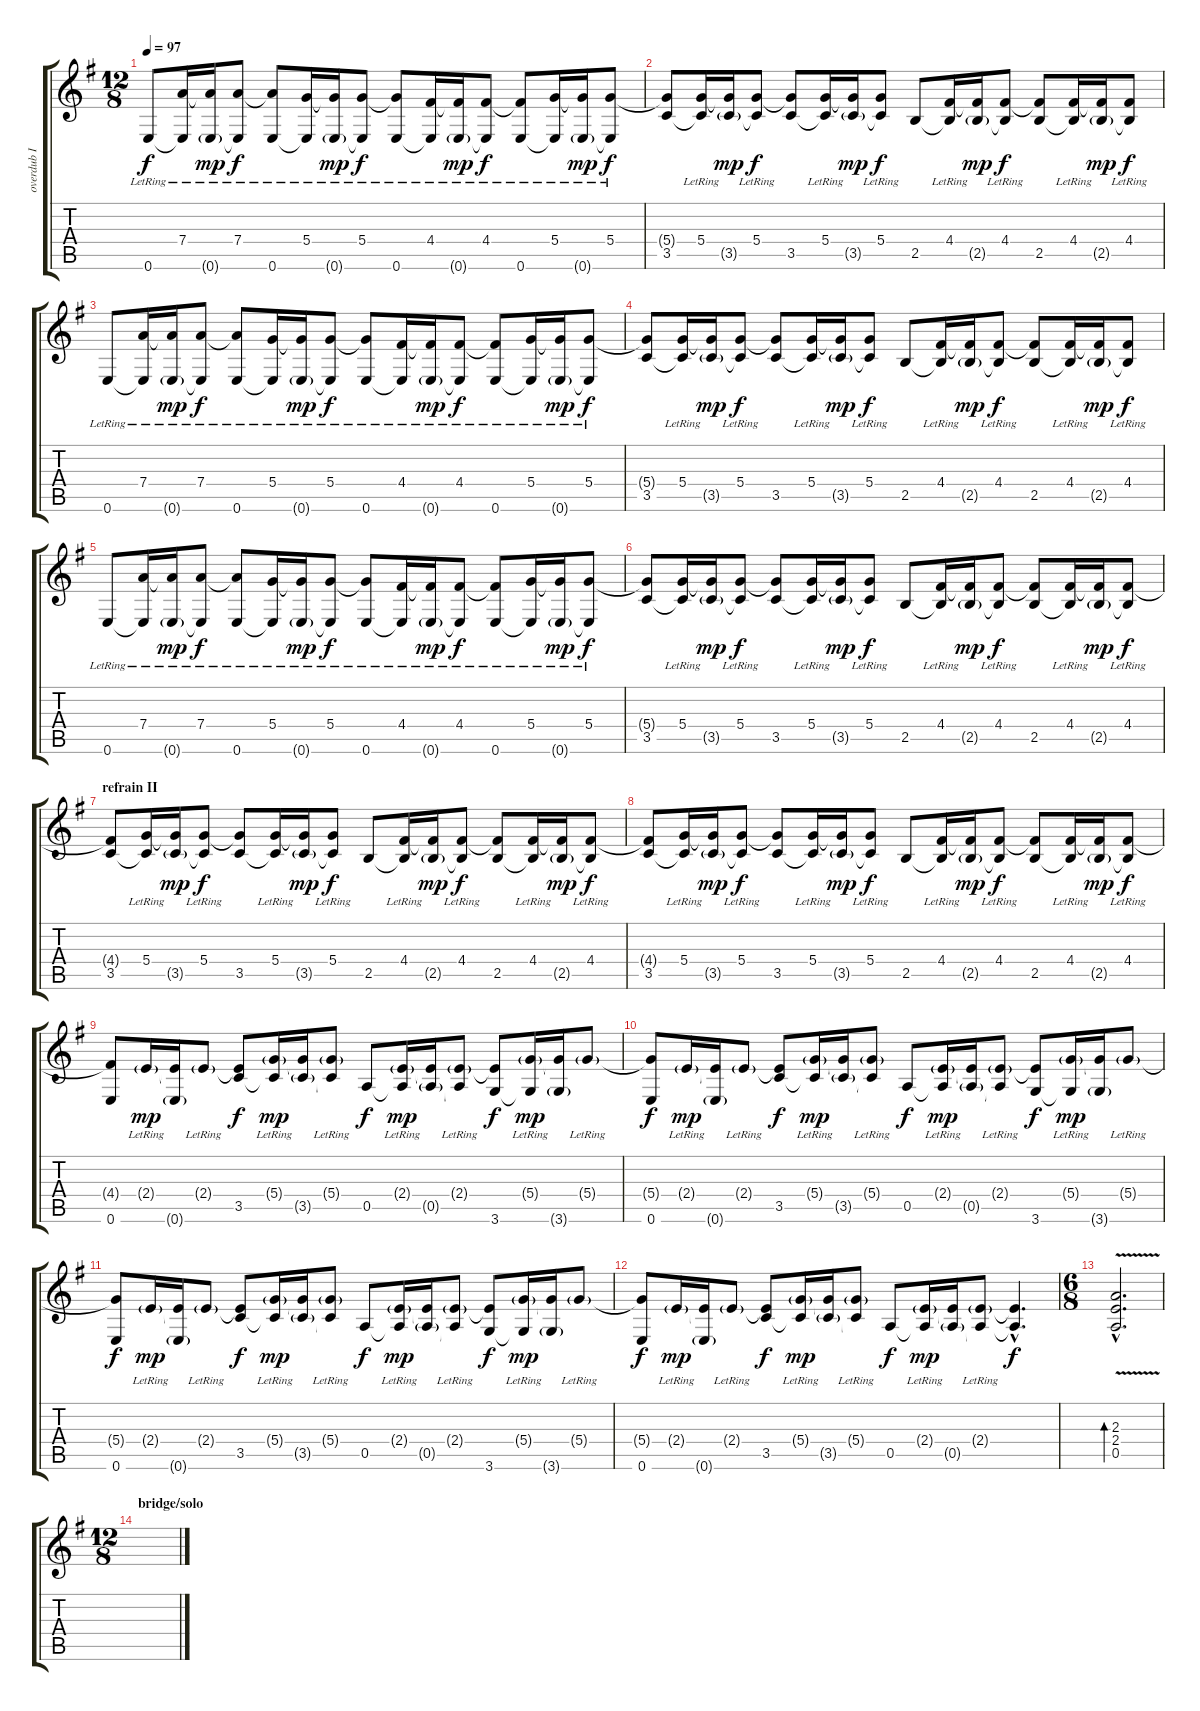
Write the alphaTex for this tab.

\track ("overdub I" "overdub I") {instrument acousticbass}
\staff {score tabs}
\tuning (E4 B3 G3 D3 A2 E2) {hide}
\ts (12 8)
\tempo 97
\clef g2
\ks g
0.6{lr}.8{dy f} (7.4{lr} 0.6{t}).16 (7.4{t} 0.6{g lr}).16{dy mp} (7.4{lr} 0.6{t}).8{dy f} (7.4{t} 0.6{lr}).8 (5.4{lr} 0.6{t}).16 (5.4{t} 0.6{g lr}).16{dy mp} (5.4{lr} 0.6{t}).8{dy f} (5.4{t} 0.6{lr}).8 (4.4{lr} 0.6{t}).16 (4.4{t} 0.6{g lr}).16{dy mp} (4.4{lr} 0.6{t}).8{dy f} (4.4{t} 0.6{lr}).8 (5.4{lr} 0.6{t}).16 (5.4{t} 0.6{g lr}).16{dy mp} (5.4{lr} 0.6{t}).8{dy f} |
(5.4{t} 3.5).8 (5.4{lr} 3.5{t}).16 (5.4{t} 3.5{g}).16{dy mp} (5.4{lr} 3.5{t}).8{dy f} (5.4{t} 3.5).8 (5.4{lr} 3.5{t}).16 (5.4{t} 3.5{g}).16{dy mp} (5.4{lr} 3.5{t}).8{dy f} 2.5.8 (4.4{lr} 2.5{t}).16 (4.4{t} 2.5{g}).16{dy mp} (4.4{lr} 2.5{t}).8{dy f} (4.4{t} 2.5).8 (4.4{lr} 2.5{t}).16 (4.4{t} 2.5{g}).16{dy mp} (4.4{lr} 2.5{t}).8{dy f} |
0.6{lr}.8 (7.4{lr} 0.6{t}).16 (7.4{t} 0.6{g lr}).16{dy mp} (7.4{lr} 0.6{t}).8{dy f} (7.4{t} 0.6{lr}).8 (5.4{lr} 0.6{t}).16 (5.4{t} 0.6{g lr}).16{dy mp} (5.4{lr} 0.6{t}).8{dy f} (5.4{t} 0.6{lr}).8 (4.4{lr} 0.6{t}).16 (4.4{t} 0.6{g lr}).16{dy mp} (4.4{lr} 0.6{t}).8{dy f} (4.4{t} 0.6{lr}).8 (5.4{lr} 0.6{t}).16 (5.4{t} 0.6{g lr}).16{dy mp} (5.4{lr} 0.6{t}).8{dy f} |
(5.4{t} 3.5).8 (5.4{lr} 3.5{t}).16 (5.4{t} 3.5{g}).16{dy mp} (5.4{lr} 3.5{t}).8{dy f} (5.4{t} 3.5).8 (5.4{lr} 3.5{t}).16 (5.4{t} 3.5{g}).16{dy mp} (5.4{lr} 3.5{t}).8{dy f} 2.5.8 (4.4{lr} 2.5{t}).16 (4.4{t} 2.5{g}).16{dy mp} (4.4{lr} 2.5{t}).8{dy f} (4.4{t} 2.5).8 (4.4{lr} 2.5{t}).16 (4.4{t} 2.5{g}).16{dy mp} (4.4{lr} 2.5{t}).8{dy f} |
0.6{lr}.8 (7.4{lr} 0.6{t}).16 (7.4{t} 0.6{g lr}).16{dy mp} (7.4{lr} 0.6{t}).8{dy f} (7.4{t} 0.6{lr}).8 (5.4{lr} 0.6{t}).16 (5.4{t} 0.6{g lr}).16{dy mp} (5.4{lr} 0.6{t}).8{dy f} (5.4{t} 0.6{lr}).8 (4.4{lr} 0.6{t}).16 (4.4{t} 0.6{g lr}).16{dy mp} (4.4{lr} 0.6{t}).8{dy f} (4.4{t} 0.6{lr}).8 (5.4{lr} 0.6{t}).16 (5.4{t} 0.6{g lr}).16{dy mp} (5.4{lr} 0.6{t}).8{dy f} |
(5.4{t} 3.5).8 (5.4{lr} 3.5{t}).16 (5.4{t} 3.5{g}).16{dy mp} (5.4{lr} 3.5{t}).8{dy f} (5.4{t} 3.5).8 (5.4{lr} 3.5{t}).16 (5.4{t} 3.5{g}).16{dy mp} (5.4{lr} 3.5{t}).8{dy f} 2.5.8 (4.4{lr} 2.5{t}).16 (4.4{t} 2.5{g}).16{dy mp} (4.4{lr} 2.5{t}).8{dy f} (4.4{t} 2.5).8 (4.4{lr} 2.5{t}).16 (4.4{t} 2.5{g}).16{dy mp} (4.4{lr} 2.5{t}).8{dy f} |
\section ("" "refrain II")
(4.4{t} 3.5).8 (5.4{lr} 3.5{t}).16 (5.4{t} 3.5{g}).16{dy mp} (5.4{lr} 3.5{t}).8{dy f} (5.4{t} 3.5).8 (5.4{lr} 3.5{t}).16 (5.4{t} 3.5{g}).16{dy mp} (5.4{lr} 3.5{t}).8{dy f} 2.5.8 (4.4{lr} 2.5{t}).16 (4.4{t} 2.5{g}).16{dy mp} (4.4{lr} 2.5{t}).8{dy f} (4.4{t} 2.5).8 (4.4{lr} 2.5{t}).16 (4.4{t} 2.5{g}).16{dy mp} (4.4{lr} 2.5{t}).8{dy f} |
(4.4{t} 3.5).8 (5.4{lr} 3.5{t}).16 (5.4{t} 3.5{g}).16{dy mp} (5.4{lr} 3.5{t}).8{dy f} (5.4{t} 3.5).8 (5.4{lr} 3.5{t}).16 (5.4{t} 3.5{g}).16{dy mp} (5.4{lr} 3.5{t}).8{dy f} 2.5.8 (4.4{lr} 2.5{t}).16 (4.4{t} 2.5{g}).16{dy mp} (4.4{lr} 2.5{t}).8{dy f} (4.4{t} 2.5).8 (4.4{lr} 2.5{t}).16 (4.4{t} 2.5{g}).16{dy mp} (4.4{lr} 2.5{t}).8{dy f} |
(4.4{t} 0.6).8 2.4{g lr}.16{dy mp} (2.4{t} 0.6{g}).16 2.4{g lr}.8 (2.4{t} 3.5).8{dy f} (5.4{g lr} 3.5{t}).16{dy mp} (5.4{t} 3.5{g}).16 (5.4{g lr} 3.5{t}).8 0.5.8{dy f} (2.4{g lr} 0.5{t}).16{dy mp} (2.4{t} 0.5{g}).16 (2.4{g lr} 0.5{t}).8 (2.4{t} 3.6).8{dy f} (5.4{g lr} 3.6{t}).16{dy mp} (5.4{t} 3.6{g}).16 5.4{g lr}.8 |
(5.4{t} 0.6).8{dy f} 2.4{g lr}.16{dy mp} (2.4{t} 0.6{g}).16 2.4{g lr}.8 (2.4{t} 3.5).8{dy f} (5.4{g lr} 3.5{t}).16{dy mp} (5.4{t} 3.5{g}).16 (5.4{g lr} 3.5{t}).8 0.5.8{dy f} (2.4{g lr} 0.5{t}).16{dy mp} (2.4{t} 0.5{g}).16 (2.4{g lr} 0.5{t}).8 (2.4{t} 3.6).8{dy f} (5.4{g lr} 3.6{t}).16{dy mp} (5.4{t} 3.6{g}).16 5.4{g lr}.8 |
(5.4{t} 0.6).8{dy f} 2.4{g lr}.16{dy mp} (2.4{t} 0.6{g}).16 2.4{g lr}.8 (2.4{t} 3.5).8{dy f} (5.4{g lr} 3.5{t}).16{dy mp} (5.4{t} 3.5{g}).16 (5.4{g lr} 3.5{t}).8 0.5.8{dy f} (2.4{g lr} 0.5{t}).16{dy mp} (2.4{t} 0.5{g}).16 (2.4{g lr} 0.5{t}).8 (2.4{t} 3.6).8{dy f} (5.4{g lr} 3.6{t}).16{dy mp} (5.4{t} 3.6{g}).16 5.4{g lr}.8 |
(5.4{t} 0.6).8{dy f} 2.4{g lr}.16{dy mp} (2.4{t} 0.6{g}).16 2.4{g lr}.8 (2.4{t} 3.5).8{dy f} (5.4{g lr} 3.5{t}).16{dy mp} (5.4{t} 3.5{g}).16 (5.4{g lr} 3.5{t}).8 0.5.8{dy f} (2.4{g lr} 0.5{t}).16{dy mp} (2.4{t} 0.5{g}).16 (2.4{g lr} 0.5{t}).8 (2.4{t} 0.5{hac t}).4{d dy f} |
\ts (6 8)
(2.3{v hac} 2.4{v hac} 0.5{v}).2{d bd 240} |
\ts (12 8)
\section ("" "bridge/solo")
